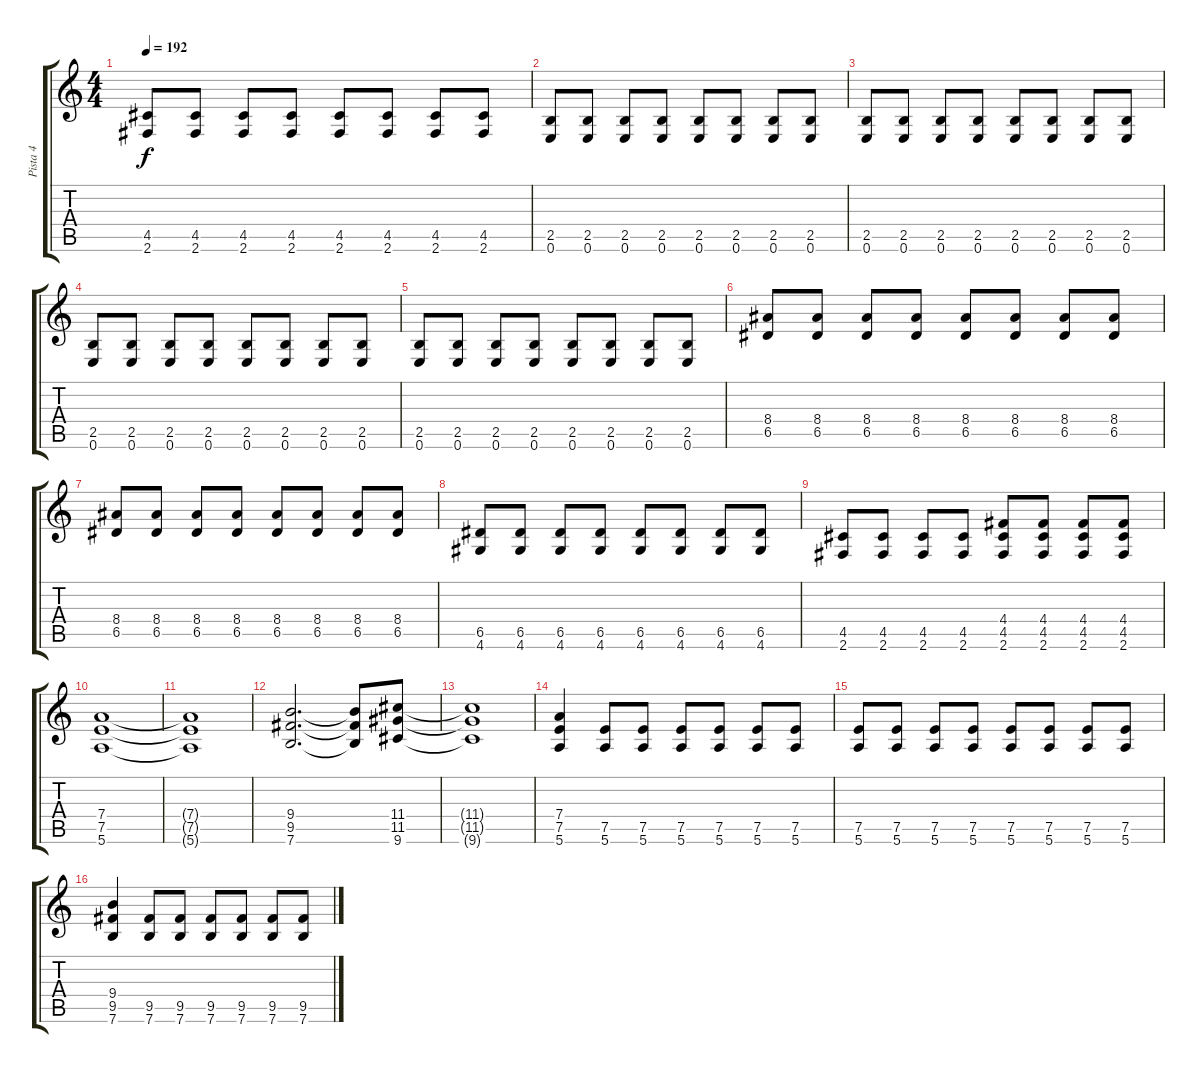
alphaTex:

\track ("Pista 4" "Pista 4") {instrument overdrivenguitar}
\staff {score tabs}
\tuning (E4 B3 G3 D3 A2 E2) {hide}
\ts (4 4)
\tempo 192
\clef g2
\ks c
(4.5 2.6).8{dy f} (4.5 2.6).8 (4.5 2.6).8 (4.5 2.6).8 (4.5 2.6).8 (4.5 2.6).8 (4.5 2.6).8 (4.5 2.6).8 |
(2.5 0.6).8 (2.5 0.6).8 (2.5 0.6).8 (2.5 0.6).8 (2.5 0.6).8 (2.5 0.6).8 (2.5 0.6).8 (2.5 0.6).8 |
(2.5 0.6).8 (2.5 0.6).8 (2.5 0.6).8 (2.5 0.6).8 (2.5 0.6).8 (2.5 0.6).8 (2.5 0.6).8 (2.5 0.6).8 |
(2.5 0.6).8 (2.5 0.6).8 (2.5 0.6).8 (2.5 0.6).8 (2.5 0.6).8 (2.5 0.6).8 (2.5 0.6).8 (2.5 0.6).8 |
(2.5 0.6).8 (2.5 0.6).8 (2.5 0.6).8 (2.5 0.6).8 (2.5 0.6).8 (2.5 0.6).8 (2.5 0.6).8 (2.5 0.6).8 |
(8.4 6.5).8 (8.4 6.5).8 (8.4 6.5).8 (8.4 6.5).8 (8.4 6.5).8 (8.4 6.5).8 (8.4 6.5).8 (8.4 6.5).8 |
(8.4 6.5).8 (8.4 6.5).8 (8.4 6.5).8 (8.4 6.5).8 (8.4 6.5).8 (8.4 6.5).8 (8.4 6.5).8 (8.4 6.5).8 |
(6.5 4.6).8 (6.5 4.6).8 (6.5 4.6).8 (6.5 4.6).8 (6.5 4.6).8 (6.5 4.6).8 (6.5 4.6).8 (6.5 4.6).8 |
(4.5 2.6).8 (4.5 2.6).8 (4.5 2.6).8 (4.5 2.6).8 (4.4 4.5 2.6).8 (4.4 4.5 2.6).8 (4.4 4.5 2.6).8 (4.4 4.5 2.6).8 |
(7.4 7.5 5.6).1 |
(7.4{t} 7.5{t} 5.6{t}).1 |
(9.4 9.5 7.6).2{d} (9.4{t} 9.5{t} 7.6{t}).8 (11.4 11.5 9.6).8 |
(11.4{t} 11.5{t} 9.6{t}).1 |
(7.4 7.5 5.6).4 (7.5 5.6).8 (7.5 5.6).8 (7.5 5.6).8 (7.5 5.6).8 (7.5 5.6).8 (7.5 5.6).8 |
(7.5 5.6).8 (7.5 5.6).8 (7.5 5.6).8 (7.5 5.6).8 (7.5 5.6).8 (7.5 5.6).8 (7.5 5.6).8 (7.5 5.6).8 |
(9.4 9.5 7.6).4 (9.5 7.6).8 (9.5 7.6).8 (9.5 7.6).8 (9.5 7.6).8 (9.5 7.6).8 (9.5 7.6).8
